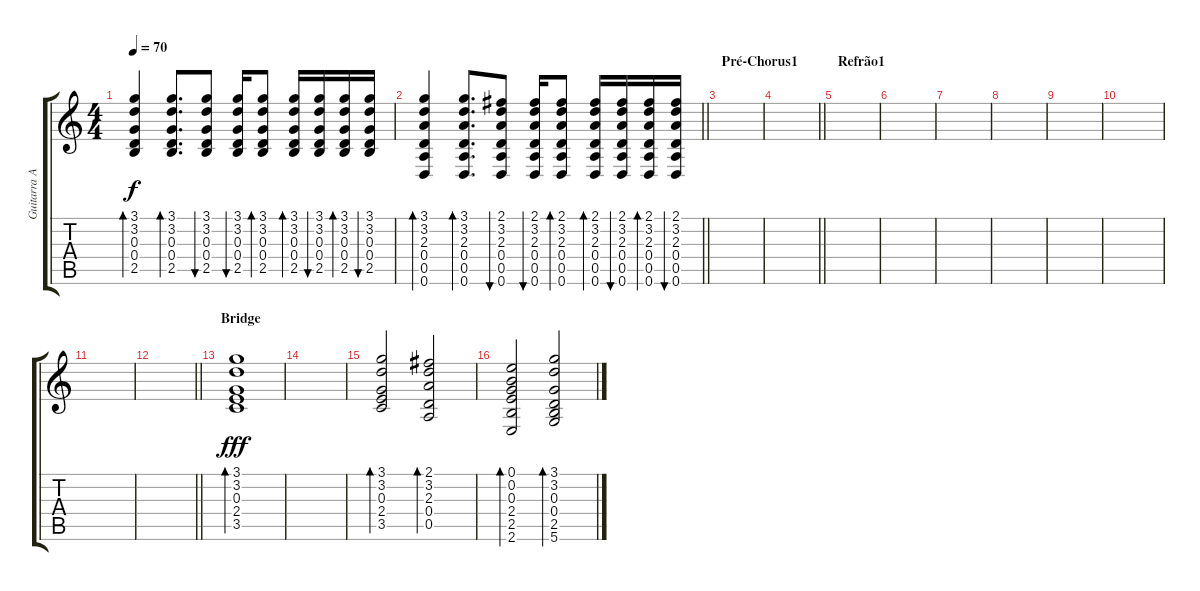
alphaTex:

\track ("Guitarra Adicional" "Guitarra A") {instrument electricguitarclean}
\staff {score tabs}
\tuning (E4 B3 G3 D3 A2 D2) {hide}
\ts (4 4)
\tempo 70
\clef g2
\ks c
(3.1 3.2 0.3 0.4 2.5).4{bd 60 dy f} (3.1 3.2 0.3 0.4 2.5).8{d bd 30} (3.1 3.2 0.3 0.4 2.5).8{bu 30} (3.1 3.2 0.3 0.4 2.5).16{bu 30} (3.1 3.2 0.3 0.4 2.5).8{bd 30} (3.1 3.2 0.3 0.4 2.5).16{bd 30} (3.1 3.2 0.3 0.4 2.5).16{bu 30} (3.1 3.2 0.3 0.4 2.5).16{bd 30} (3.1 3.2 0.3 0.4 2.5).16{bu 30} |
\barLineRight lightlight
(3.1 3.2 2.3 0.4 0.5 0.6).4{bd 60} (3.1 3.2 2.3 0.4 0.5 0.6).8{d bd 30} (2.1 3.2 2.3 0.4 0.5 0.6).8{bu 30} (2.1 3.2 2.3 0.4 0.5 0.6).16{bu 30} (2.1 3.2 2.3 0.4 0.5 0.6).8{bd 30} (2.1 3.2 2.3 0.4 0.5 0.6).16{bd 30} (2.1 3.2 2.3 0.4 0.5 0.6).16{bu 30} (2.1 3.2 2.3 0.4 0.5 0.6).16{bd 30} (2.1 3.2 2.3 0.4 0.5 0.6).16{bu 30} |
\section ("" "Pré-Chorus1")
|
\barLineRight lightlight
|
\section ("" "Refrão1")
|
|
|
|
|
|
|
\barLineRight lightlight
|
\section ("" "Bridge")
(3.1 3.2 0.3 2.4 3.5).1{bd 60 dy fff volume 12} |
|
(3.1 3.2 0.3 2.4 3.5).2{bd 60} (2.1 3.2 2.3 0.4 0.5).2{bd 60} |
(0.1 0.2 0.3 2.4 2.5 2.6).2{bd 60} (3.1 3.2 0.3 0.4 2.5 5.6).2{bd 60}
